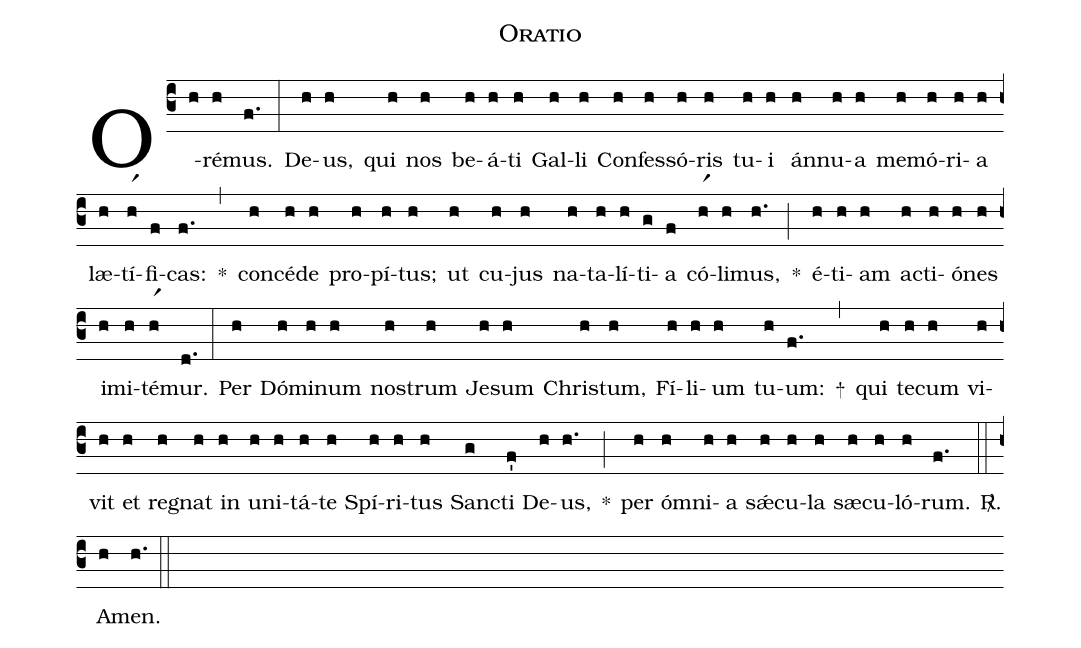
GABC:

name: Oratio;
%%
(c3)
O(h)ré(h)mus.(f.) (:)

De(h)us,(h) qui(h) nos(h) be(h)á(h)ti(h) Gal(h)li(h) Con(h)fes(h)só(h)ris(h) tu(h)i(h) án(h)nu(h)a(h) me(h)mó(h)ri(h)a(h) læ(h)tí(hr1)fi(f)cas:(f.) *(,)
con(h)cé(h)de(h) pro(h)pí(h)tus;(h) ut(h) cu(h)jus(h) na(h)ta(h)lí(h)ti(g)a(f) có(hr1)li(h)mus,(h.) *(;)
é(h)ti(h)am(h) ac(h)ti(h)ó(h)nes(h) i(h)mi(h)té(hr1)mur.(d.) (:)

Per(h) Dó(h)mi(h)num(h) nos(h)trum(h) Je(h)sum(h) Chris(h)tum,(h) Fí(h)li(h)um(h) tu(h)um:(f.) +(,)
qui(h) te(h)cum(h) vi(h)vit(h) et(h) reg(h)nat(h) in(h) u(h)ni(h)tá(h)te(h) Spí(h)ri(h)tus(h) San(g)cti(f') De(h)us,(h.) *(;)
per(h) óm(h)ni(h)a(h) sǽ(h)cu(h)la(h) sæ(h)cu(h)ló(h)rum.(f.) <sp>R/</sp>.(::)
A(h)men.(h.) (::)
